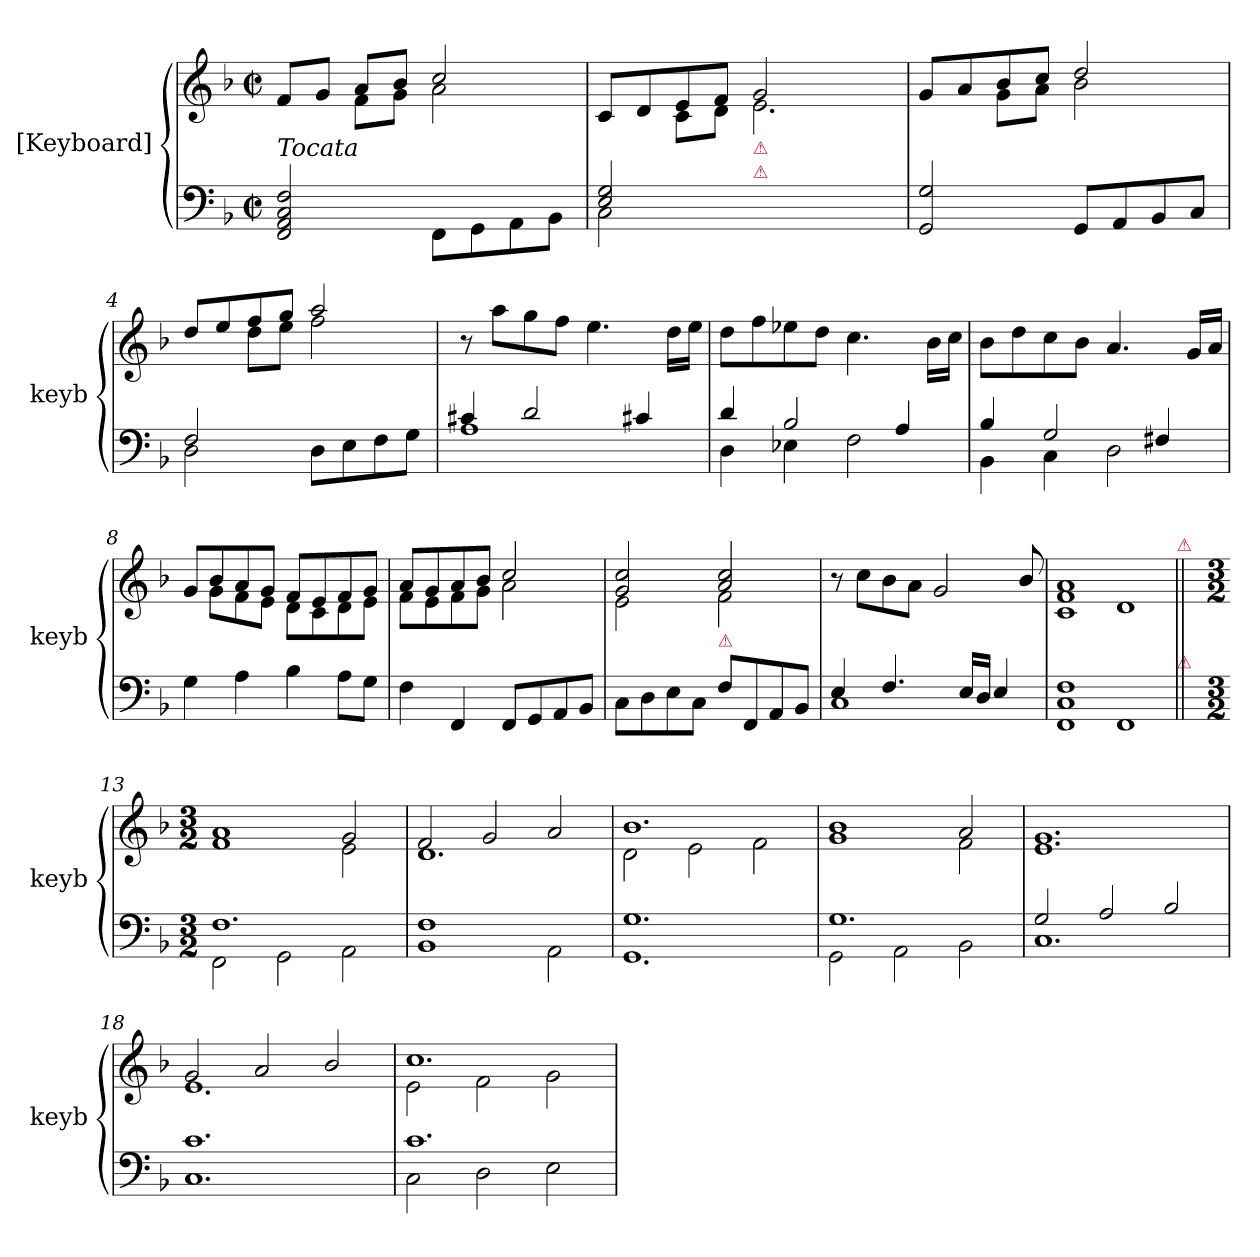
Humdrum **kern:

**kern	**kern
*part2	*part1
*staff2	*staff1
*I"[Keyboard]	*I"[Keyboard]
*I'keyb	*I'keyb
*clefF4	*clefG2
*k[b-]	*k[b-]
*M2/2	*M2/2
*met(c|)	*met(c|)
=1	=1
*	*^
!LO:TX:a:i:t=Tocata	!	!
2FF/ 2AA/ 2C/ 2F/	8f/L	4reyy
.	8g/J	.
.	8a/L	8f\L
.	8b-/J	8g\J
8FF\L	2cc/	2a\
8GG\	.	.
8AA\	.	.
8BB-\J	.	.
=2	=2	=2
*^	*	*
2E/ 2G/	2C\	8c/L	4rAyy
.	.	8d/	.
.	.	8e/	8c\L
.	.	8f/J	8d\J
!LO:TX:a:color=crimson:t=⚠	!	!	!
!LO:TX:a:color=crimson:t=⚠	!	!	!
!	!	!	!LO:N:vis=2.
8ryy	2ryy	2g/	2e\
8ryy	.	.	.
8ryy	.	.	.
8ryy	.	.	.
*v	*v	*	*
=3	=3	=3
2GG/ 2G/	8g/L	4reyy
.	8a/	.
.	8b-/	8g\L
.	8cc/J	8a\J
8GG/L	2dd/	2b-\
8AA/	.	.
8BB-/	.	.
8C/J	.	.
=4	=4	=4
*^	*	*
2F/	2D\	8dd/L	4ryy
.	.	8ee/	.
.	.	8ff/	8dd\L
.	.	8gg/J	8ee\J
8D\L	2rGGyy	2aa/	2ff\
8E\	.	.	.
8F\	.	.	.
8G\J	.	.	.
*	*	*v	*v
=5	=5	=5
4c#X/	1A	8r
.	.	8aa\L
2d/	.	8gg\
.	.	8ff\J
.	.	4.ee\
4c#X/	.	.
.	.	16dd\LL
.	.	16ee\JJ
=6	=6	=6
4d/	4D\	8dd\L
.	.	8ff\
2B-/	4E-X\	8ee-X\
.	.	8dd\J
.	2F\	4.cc\
4A/	.	.
.	.	16b-\LL
.	.	16cc\JJ
=7	=7	=7
4B-/	4BB-\	8b-\L
.	.	8dd\
2G/	4C\	8cc\
.	.	8b-\J
.	2D\	4.a/
4F#X/	.	.
.	.	16g/LL
.	.	16a/JJ
*v	*v	*
=8	=8
*	*^
4G\	8g/L	8reyy
.	8b-/	8g\L
4A\	8a/	8f\
.	8g/J	8e\J
4B-\	8f/L	8d\L
.	8e/	8c\
8A\L	8f/	8d\
8G\J	8g/J	8e\J
=9	=9	=9
4F\	8a/L	8f\L
.	8g/	8e\
4FF/	8a/	8f\
.	8b-/J	8g\J
8FF/L	2cc/	2a\
8GG/	.	.
8AA/	.	.
8BB-/J	.	.
=10	=10	=10
8C\L	2g/ 2cc/	2e\
8D\	.	.
8E\	.	.
8C\J	.	.
!LO:TX:a:color=crimson:t=⚠	!	!
8F\L	2a/ 2cc/	2f\
8FF/	.	.
8AA/	.	.
8BB-/J	.	.
*	*v	*v
=11	=11
*^	*
4E/	1C	8r
.	.	8cc\L
4.F/	.	8b-\
.	.	8a\J
!	!	!LO:N:vis=2
.	.	4.g/
16E/LL	.	.
16D/JJ	.	.
4E/	.	.
.	.	8b-/
*v	*v	*
=12	=12
!LO:N:vis=1	!LO:N:vis=1
2FF 2C 2F	2c 2f 2a
!LO:N:vis=1	!LO:N:vis=1
2FF	2d
!	!LO:TX:a:color=crimson:t=⚠
!LO:TX:a:color=crimson:t=⚠	!
=13||	=13||
*M3/2	*M3/2
*^	*^
1.F	2FF\	1f 1a	1rgyy
.	2GG\	.	.
.	2AA\	2g/	2e\
=14	=14	=14	=14
!LO:N:vis=1	!	!	!
1.F	1BB-	2f/	1.d
.	.	2g/	.
.	2AA\	2a/	.
=15	=15	=15	=15
1.G	1.GG	1.b-	2d\
.	.	.	2e\
.	.	.	2f\
=16	=16	=16	=16
1.G	2GG\	1g 1b-	1rgyy
.	2AA\	.	.
.	2BB-\	2a/	2f\
=17	=17	=17	=17
!	!	!LO:TX:a:color=crimson:t=⚠	!
*	*	*v	*v
2G/	1.C	1.e 1.g
2A/	.	.
2B-/	.	.
=18	=18	=18
*	*	*^
1.c	1.C	2g/	1.e
.	.	2a/	.
.	.	2b-/	.
=19	=19	=19	=19
1.c	2C\	1.cc	2e\
.	2D\	.	2f\
.	2E\	.	2g\
*v	*v	*	*
*	*v	*v
=	=
*-	*-
